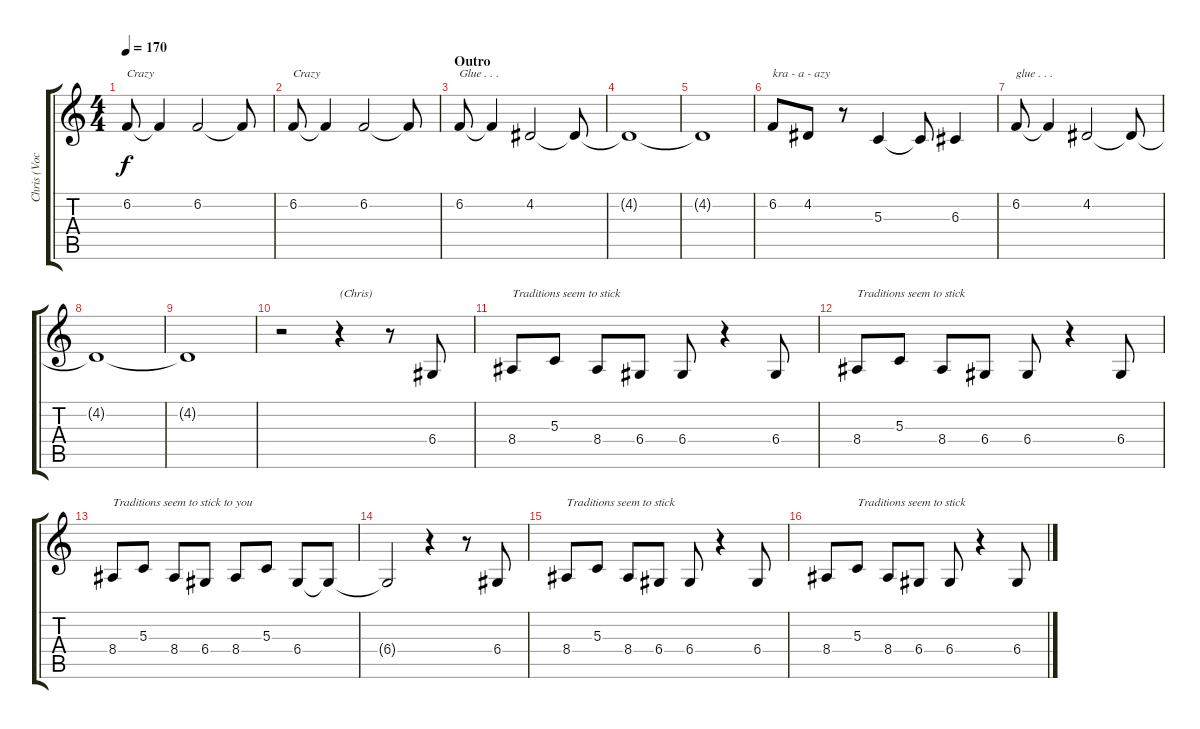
\track ("Chris (Vocals)" "Chris (Voc") {instrument clarinet}
\staff {score tabs}
\tuning (E4 B3 G3 D3 A2 E2) {hide}
\ts (4 4)
\tempo 170
\clef g2
\ks c
6.2.8{txt "Crazy" dy f} 6.2{t}.4 6.2.2 6.2{t}.8 |
6.2.8{txt "Crazy"} 6.2{t}.4 6.2.2 6.2{t}.8 |
\section ("" "Outro")
6.2.8{txt "Glue . . ."} 6.2{t}.4 4.2.2 4.2{t}.8 |
4.2{t}.1 |
4.2{t}.1 |
6.2.8{txt "kra - a - azy"} 4.2.8 r.8 5.3.4 5.3{t}.8 6.3.4 |
6.2.8{txt "glue . . ."} 6.2{t}.4 4.2.2 4.2{t}.8 |
4.2{t}.1 |
4.2{t}.1 |
r.2 r.4{txt "(Chris)"} r.8 6.4.8 |
8.4.8{txt "Traditions seem to stick"} 5.3.8 8.4.8 6.4.8 6.4.8 r.4 6.4.8 |
8.4.8{txt "Traditions seem to stick"} 5.3.8 8.4.8 6.4.8 6.4.8 r.4 6.4.8 |
8.4.8{txt "Traditions seem to stick to you"} 5.3.8 8.4.8 6.4.8 8.4.8 5.3.8 6.4.8 6.4{t}.8 |
6.4{t}.2 r.4 r.8 6.4.8 |
8.4.8{txt "Traditions seem to stick"} 5.3.8 8.4.8 6.4.8 6.4.8 r.4 6.4.8 |
8.4.8 5.3.8{txt "Traditions seem to stick"} 8.4.8 6.4.8 6.4.8 r.4 6.4.8
